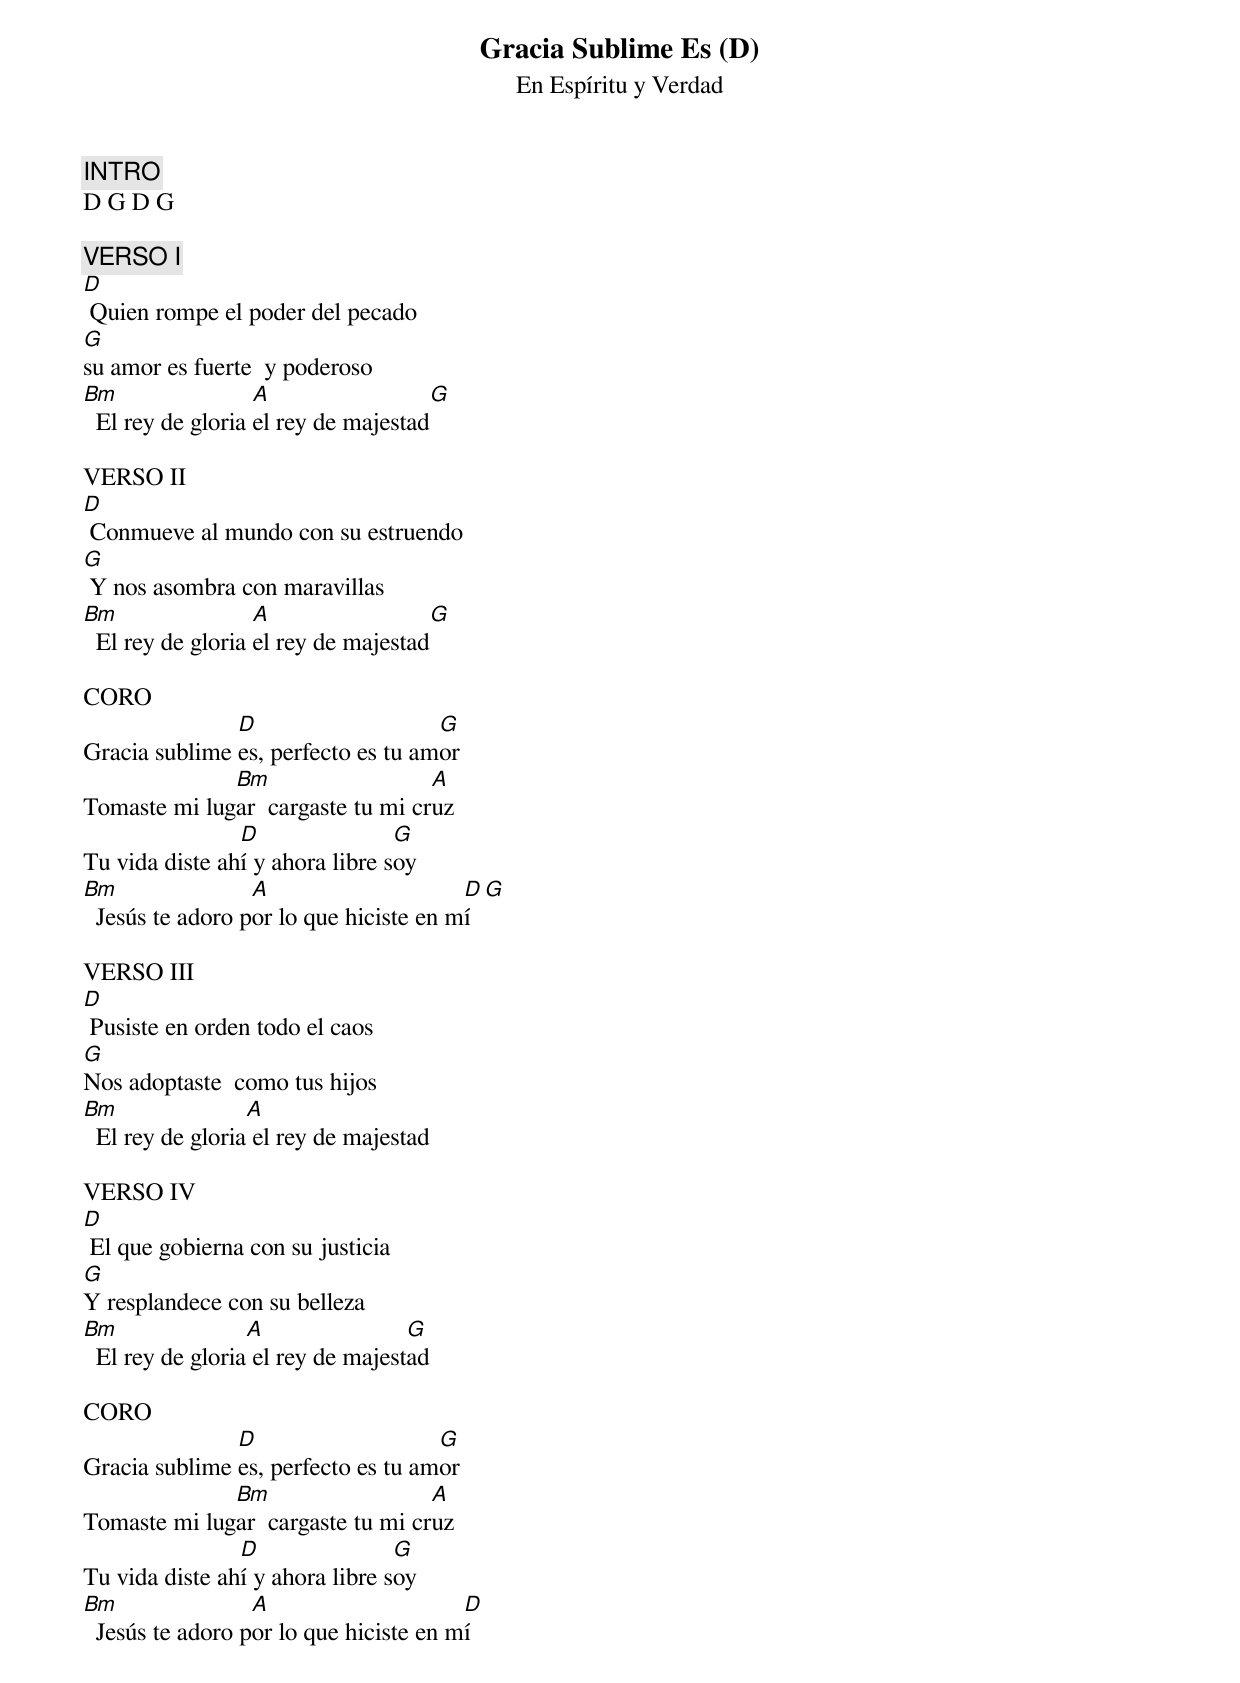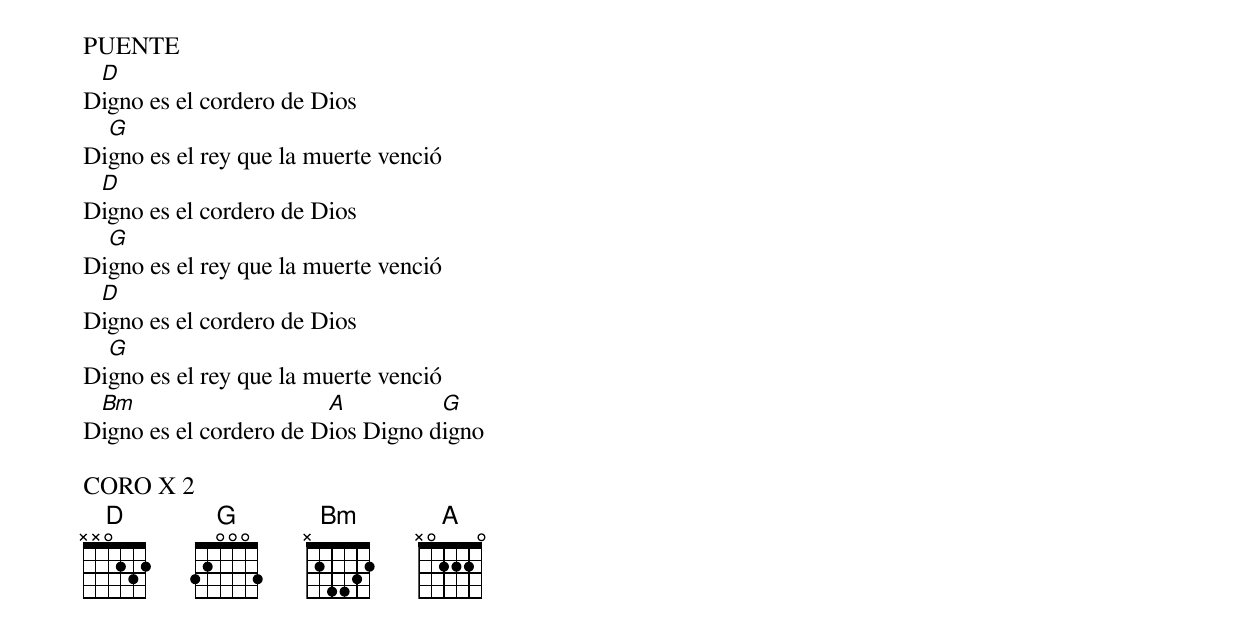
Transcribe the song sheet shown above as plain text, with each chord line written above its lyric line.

Gracia Sublime Es (D)
En Espíritu y Verdad
INTRO
D G D G

VERSO I
D
 Quien rompe el poder del pecado
G
su amor es fuerte  y poderoso
Bm                 A                 G
  El rey de gloria el rey de majestad

VERSO II
D
 Conmueve al mundo con su estruendo
G
 Y nos asombra con maravillas
Bm                 A                 G
  El rey de gloria el rey de majestad

CORO
               D                    G
Gracia sublime es, perfecto es tu amor
              Bm                   A
Tomaste mi lugar  cargaste tu mi cruz
                D                G
Tu vida diste ahí y ahora libre soy
Bm                A                     D G
  Jesús te adoro por lo que hiciste en mí

VERSO III
D
 Pusiste en orden todo el caos
G
Nos adoptaste  como tus hijos
Bm                A
  El rey de gloria el rey de majestad

VERSO IV
D
 El que gobierna con su justicia
G
Y resplandece con su belleza
Bm                A                G
  El rey de gloria el rey de majestad

CORO
               D                    G
Gracia sublime es, perfecto es tu amor
              Bm                   A
Tomaste mi lugar  cargaste tu mi cruz
                D                G
Tu vida diste ahí y ahora libre soy
Bm                A                     D
  Jesús te adoro por lo que hiciste en mí

PUENTE
 D
Digno es el cordero de Dios
  G
Digno es el rey que la muerte venció
 D
Digno es el cordero de Dios
  G
Digno es el rey que la muerte venció
 D
Digno es el cordero de Dios
  G
Digno es el rey que la muerte venció
 Bm                     A          G
Digno es el cordero de Dios Digno digno

CORO X 2
